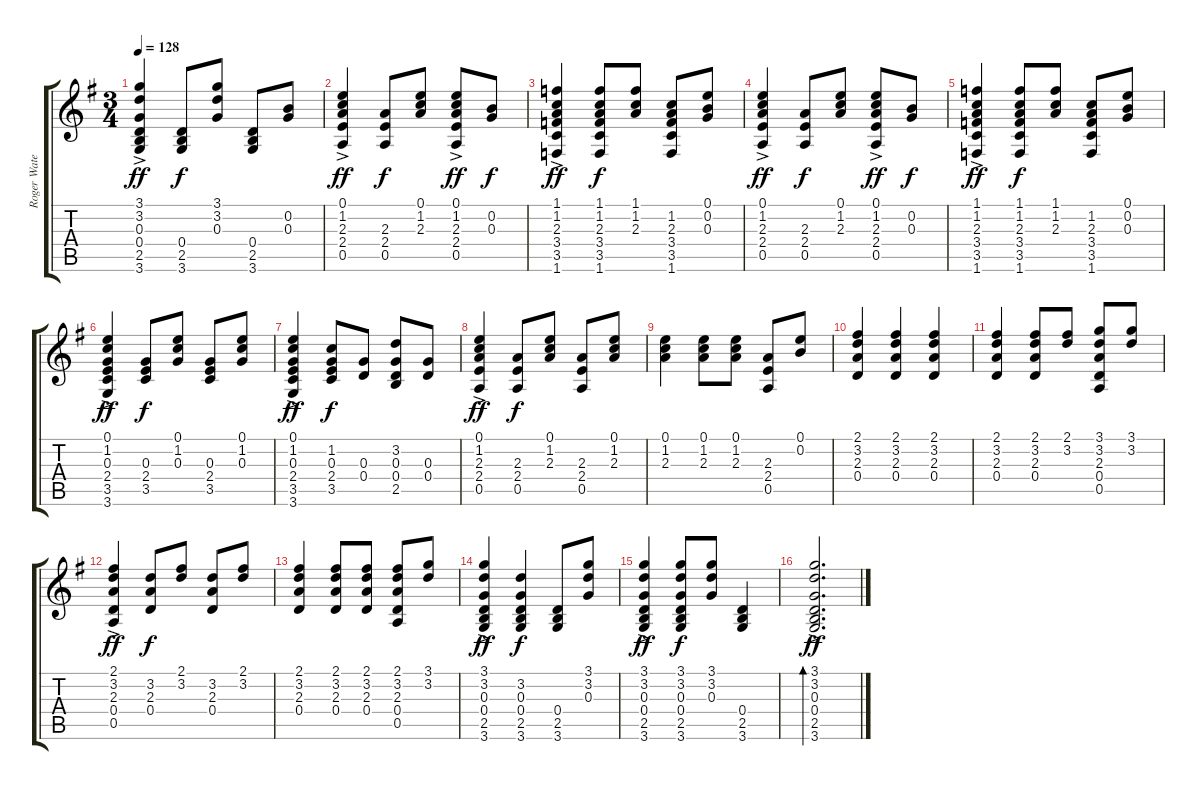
\track ("Roger Waters - Acoustic Guitar" "Roger Wate") {instrument acousticguitarsteel}
\staff {score tabs}
\tuning (E4 B3 G3 D3 A2 E2) {hide}
\ts (3 4)
\tempo 128
\clef g2
\ks g
(3.1{ac} 3.2{ac} 0.3{ac} 0.4{ac} 2.5{ac} 3.6{ac}).4{dy ff} (0.4 2.5 3.6).8{dy f} (3.1 3.2 0.3).8 (0.4 2.5 3.6).8 (0.2 0.3).8 |
(0.1{ac} 1.2{ac} 2.3{ac} 2.4{ac} 0.5{ac}).4{dy ff} (2.3 2.4 0.5).8{dy f} (0.1 1.2 2.3).8 (0.1{ac} 1.2{ac} 2.3{ac} 2.4{ac} 0.5{ac}).8{dy ff} (0.2 0.3).8{dy f} |
(1.1{ac} 1.2{ac} 2.3{ac} 3.4{ac} 3.5{ac} 1.6{ac}).4{dy ff} (1.1 1.2 2.3 3.4 3.5 1.6).8{dy f} (1.1 1.2 2.3).8 (1.2 2.3 3.4 3.5 1.6).8 (0.1 0.2 0.3).8 |
(0.1{ac} 1.2{ac} 2.3{ac} 2.4{ac} 0.5{ac}).4{dy ff} (2.3 2.4 0.5).8{dy f} (0.1 1.2 2.3).8 (0.1{ac} 1.2{ac} 2.3{ac} 2.4{ac} 0.5{ac}).8{dy ff} (0.2 0.3).8{dy f} |
(1.1{ac} 1.2{ac} 2.3{ac} 3.4{ac} 3.5{ac} 1.6{ac}).4{dy ff} (1.1 1.2 2.3 3.4 3.5 1.6).8{dy f} (1.1 1.2 2.3).8 (1.2 2.3 3.4 3.5 1.6).8 (0.1 0.2 0.3).8 |
(0.1{ac} 1.2{ac} 0.3{ac} 2.4{ac} 3.5{ac} 3.6{ac}).4{dy ff} (0.3 2.4 3.5).8{dy f} (0.1 1.2 0.3).8 (0.3 2.4 3.5).8 (0.1 1.2 0.3).8 |
(0.1{ac} 1.2{ac} 0.3{ac} 2.4{ac} 3.5{ac} 3.6{ac}).4{dy ff} (1.2 0.3 2.4 3.5).8{dy f} (0.3 0.4).8 (3.2 0.3 0.4 2.5).8 (0.3 0.4).8 |
(0.1{ac} 1.2{ac} 2.3{ac} 2.4{ac} 0.5{ac}).4{dy ff} (2.3 2.4 0.5).8{dy f} (0.1 1.2 2.3).8 (2.3 2.4 0.5).8 (0.1 1.2 2.3).8 |
(0.1 1.2 2.3).4 (0.1 1.2 2.3).8 (0.1 1.2 2.3).8 (2.3 2.4 0.5).8 (0.1 0.2).8 |
(2.1 3.2 2.3 0.4).4 (2.1 3.2 2.3 0.4).4 (2.1 3.2 2.3 0.4).4 |
(2.1 3.2 2.3 0.4).4 (2.1 3.2 2.3 0.4).8 (2.1 3.2).8 (3.1 3.2 2.3 0.4 0.5).8 (3.1 3.2).8 |
(2.1{ac} 3.2{ac} 2.3{ac} 0.4{ac} 0.5{ac}).4{dy ff} (3.2 2.3 0.4).8{dy f} (2.1 3.2).8 (3.2 2.3 0.4).8 (2.1 3.2).8 |
(2.1 3.2 2.3 0.4).4 (2.1 3.2 2.3 0.4).8 (2.1 3.2 2.3 0.4).8 (2.1 3.2 2.3 0.4 0.5).8 (3.1 3.2).8 |
(3.1{ac} 3.2{ac} 0.3{ac} 0.4{ac} 2.5{ac} 3.6{ac}).4{dy ff} (3.2 0.3 0.4 2.5 3.6).4{dy f} (0.4 2.5 3.6).8 (3.1 3.2 0.3).8 |
(3.1{ac} 3.2{ac} 0.3{ac} 0.4{ac} 2.5{ac} 3.6{ac}).4{dy ff} (3.1 3.2 0.3 0.4 2.5 3.6).8{dy f} (3.1 3.2 0.3).8 (0.4 2.5 3.6).4 |
(3.1{ac} 3.2{ac} 0.3{ac} 0.4{ac} 2.5{ac} 3.6{ac}).2{d bd 30 dy ff}
